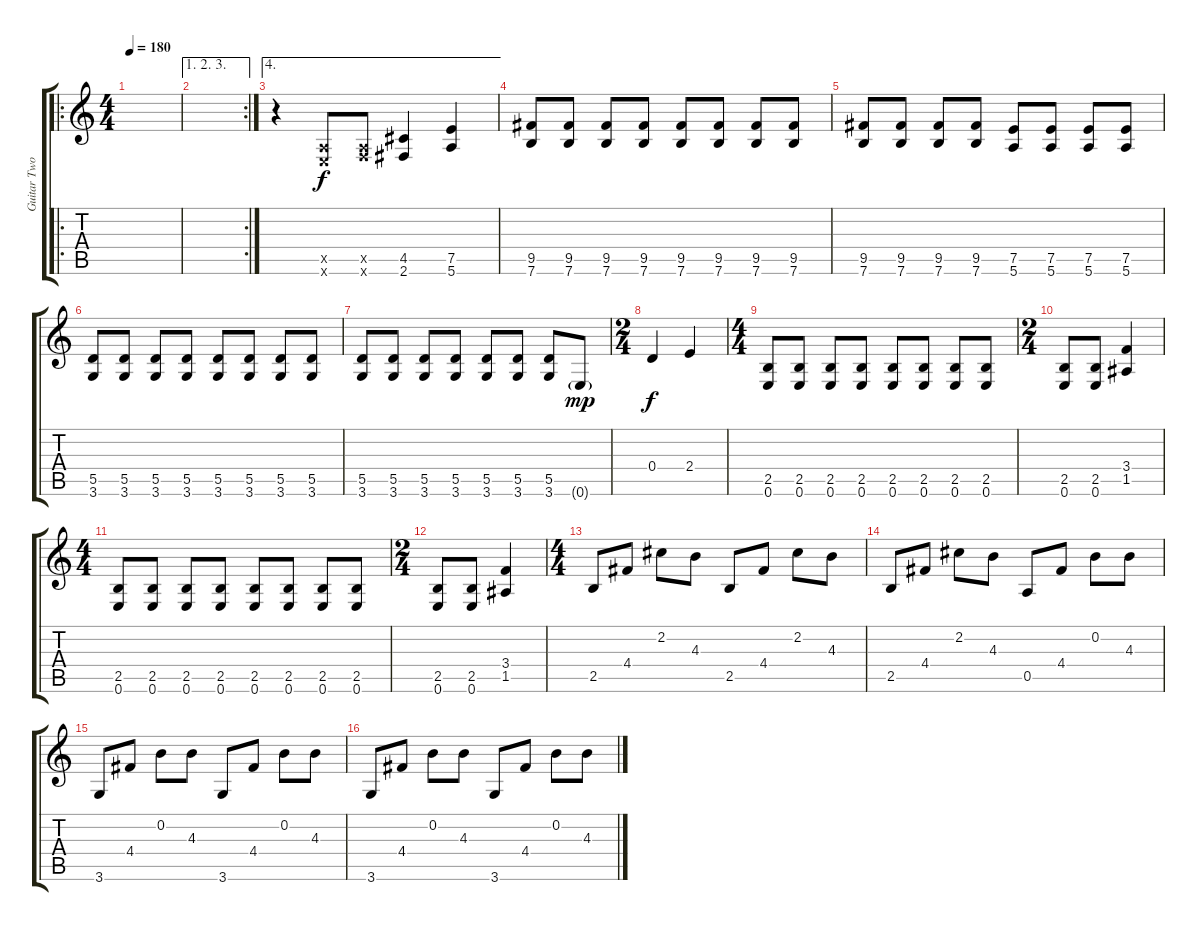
\track ("Guitar Two" "Guitar Two") {instrument distortionguitar}
\staff {score tabs}
\tuning (E4 B3 G3 D3 A2 E2) {hide}
\ro
\ts (4 4)
\tempo 180
\clef g2
\ks c
|
\ae (1 2 3)
\rc 2
|
\ae 4
r.4 (0.5{x} 0.6{x}).8 (0.5{x} 1.6{x}).8 (4.5 2.6).4 (7.5 5.6).4 |
(9.5 7.6).8 (9.5 7.6).8 (9.5 7.6).8 (9.5 7.6).8 (9.5 7.6).8 (9.5 7.6).8 (9.5 7.6).8 (9.5 7.6).8 |
(9.5 7.6).8 (9.5 7.6).8 (9.5 7.6).8 (9.5 7.6).8 (7.5 5.6).8 (7.5 5.6).8 (7.5 5.6).8 (7.5 5.6).8 |
(5.5 3.6).8 (5.5 3.6).8 (5.5 3.6).8 (5.5 3.6).8 (5.5 3.6).8 (5.5 3.6).8 (5.5 3.6).8 (5.5 3.6).8 |
(5.5 3.6).8 (5.5 3.6).8 (5.5 3.6).8 (5.5 3.6).8 (5.5 3.6).8 (5.5 3.6).8 (5.5 3.6).8 0.6{g}.8{dy mp} |
\ts (2 4)
0.4.4{dy f} 2.4.4 |
\ts (4 4)
(2.5 0.6).8 (2.5 0.6).8 (2.5 0.6).8 (2.5 0.6).8 (2.5 0.6).8 (2.5 0.6).8 (2.5 0.6).8 (2.5 0.6).8 |
\ts (2 4)
(2.5 0.6).8 (2.5 0.6).8 (3.4 1.5).4 |
\ts (4 4)
(2.5 0.6).8 (2.5 0.6).8 (2.5 0.6).8 (2.5 0.6).8 (2.5 0.6).8 (2.5 0.6).8 (2.5 0.6).8 (2.5 0.6).8 |
\ts (2 4)
(2.5 0.6).8 (2.5 0.6).8 (3.4 1.5).4 |
\ts (4 4)
2.5.8 4.4.8 2.2.8 4.3.8 2.5.8 4.4.8 2.2.8 4.3.8 |
2.5.8 4.4.8 2.2.8 4.3.8 0.5.8 4.4.8 0.2.8 4.3.8 |
3.6.8 4.4.8 0.2.8 4.3.8 3.6.8 4.4.8 0.2.8 4.3.8 |
3.6.8 4.4.8 0.2.8 4.3.8 3.6.8 4.4.8 0.2.8 4.3.8
